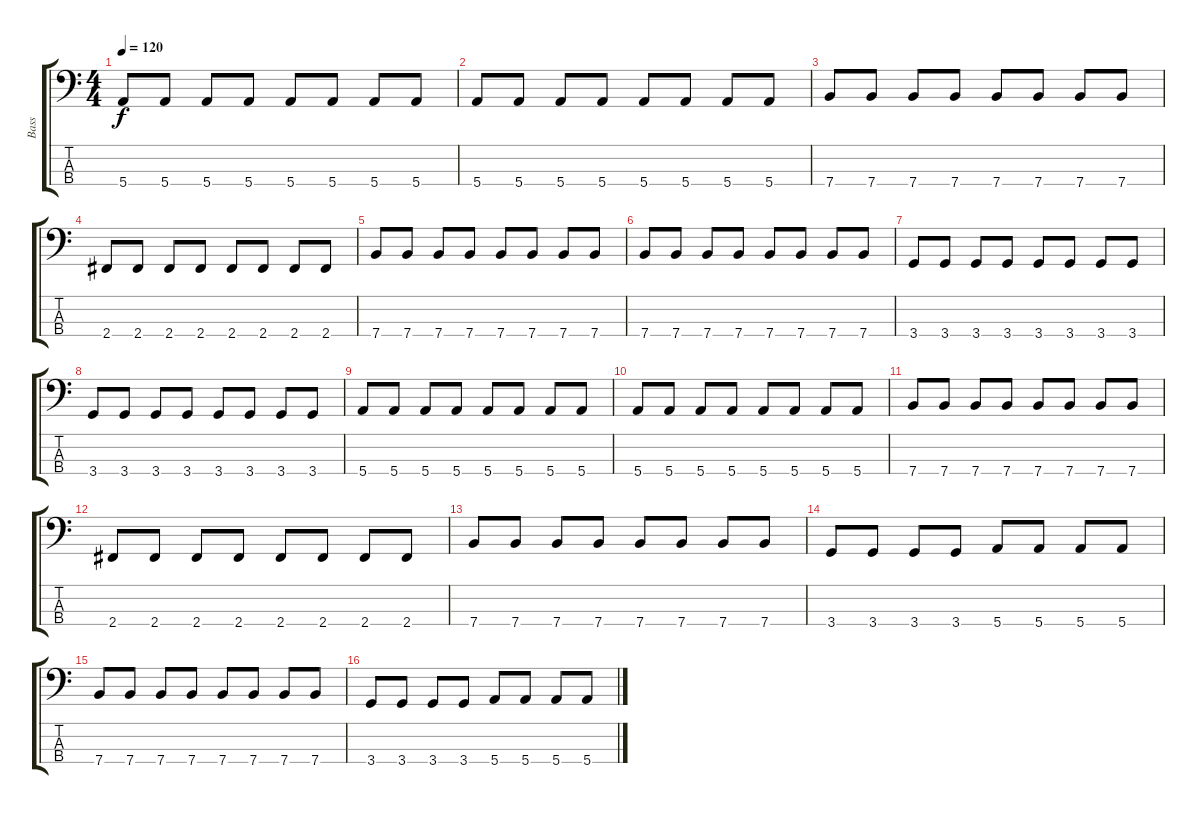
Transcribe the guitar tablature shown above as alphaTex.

\track ("Bass" "Bass") {instrument fretlessbass}
\staff {score tabs}
\tuning (G2 D2 A1 E1) {hide}
\ts (4 4)
\tempo 120
\clef f4
\ks c
5.4.8{dy f} 5.4.8 5.4.8 5.4.8 5.4.8 5.4.8 5.4.8 5.4.8 |
5.4.8 5.4.8 5.4.8 5.4.8 5.4.8 5.4.8 5.4.8 5.4.8 |
7.4.8 7.4.8 7.4.8 7.4.8 7.4.8 7.4.8 7.4.8 7.4.8 |
2.4.8 2.4.8 2.4.8 2.4.8 2.4.8 2.4.8 2.4.8 2.4.8 |
7.4.8 7.4.8 7.4.8 7.4.8 7.4.8 7.4.8 7.4.8 7.4.8 |
7.4.8 7.4.8 7.4.8 7.4.8 7.4.8 7.4.8 7.4.8 7.4.8 |
3.4.8 3.4.8 3.4.8 3.4.8 3.4.8 3.4.8 3.4.8 3.4.8 |
3.4.8 3.4.8 3.4.8 3.4.8 3.4.8 3.4.8 3.4.8 3.4.8 |
5.4.8 5.4.8 5.4.8 5.4.8 5.4.8 5.4.8 5.4.8 5.4.8 |
5.4.8 5.4.8 5.4.8 5.4.8 5.4.8 5.4.8 5.4.8 5.4.8 |
7.4.8 7.4.8 7.4.8 7.4.8 7.4.8 7.4.8 7.4.8 7.4.8 |
2.4.8 2.4.8 2.4.8 2.4.8 2.4.8 2.4.8 2.4.8 2.4.8 |
7.4.8 7.4.8 7.4.8 7.4.8 7.4.8 7.4.8 7.4.8 7.4.8 |
3.4.8 3.4.8 3.4.8 3.4.8 5.4.8 5.4.8 5.4.8 5.4.8 |
7.4.8 7.4.8 7.4.8 7.4.8 7.4.8 7.4.8 7.4.8 7.4.8 |
3.4.8 3.4.8 3.4.8 3.4.8 5.4.8 5.4.8 5.4.8 5.4.8
